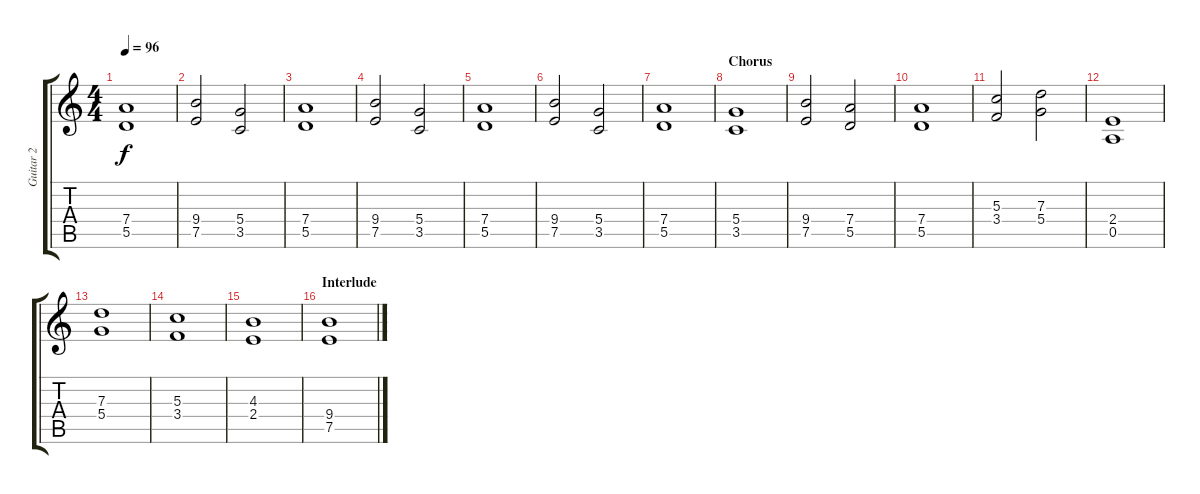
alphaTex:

\track ("Guitar 2" "Guitar 2") {instrument overdrivenguitar}
\staff {score tabs}
\tuning (E4 B3 G3 D3 A2 E2) {hide}
\ts (4 4)
\tempo 96
\clef g2
\ks c
(7.4 5.5).1{dy f} |
(9.4 7.5).2 (5.4 3.5).2 |
(7.4 5.5).1 |
(9.4 7.5).2 (5.4 3.5).2 |
(7.4 5.5).1 |
(9.4 7.5).2 (5.4 3.5).2 |
(7.4 5.5).1 |
\section ("" "Chorus")
(5.4 3.5).1 |
(9.4 7.5).2 (7.4 5.5).2 |
(7.4 5.5).1 |
(5.3 3.4).2 (7.3 5.4).2 |
(2.4 0.5).1 |
(7.3 5.4).1 |
(5.3 3.4).1 |
(4.3 2.4).1 |
\section ("" "Interlude")
(9.4 7.5).1
